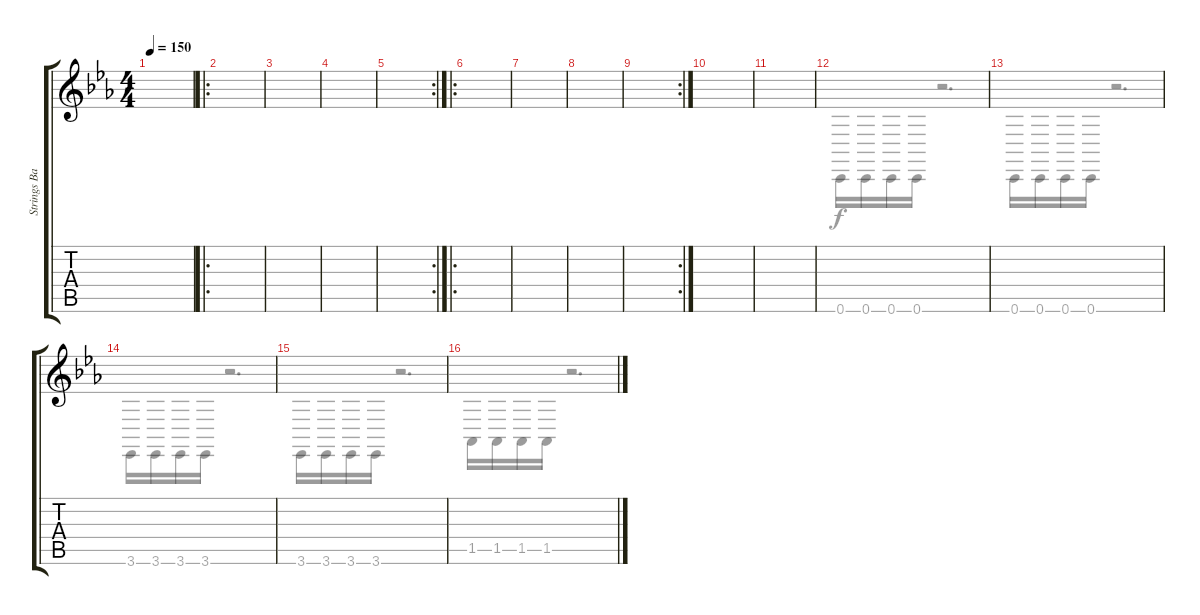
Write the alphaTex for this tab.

\track ("Strings Bass" "Strings Ba") {instrument stringensemble1}
\staff {score tabs}
\tuning (D4 A3 F3 C3 G2 C2) {hide}
\voice
\ts (4 4)
\tempo 150
\clef g2
\ks cminor
|
\ro
|
|
|
\rc 2
|
\ro
|
|
|
\rc 2
|
|
|
|
|
|
|
\voice
\clef g2
\ks cminor
|
|
|
|
|
|
|
|
|
|
|
0.6.16 0.6.16 0.6.16 0.6.16 r.2{d} |
0.6.16 0.6.16 0.6.16 0.6.16 r.2{d} |
3.6.16 3.6.16 3.6.16 3.6.16 r.2{d} |
3.6.16 3.6.16 3.6.16 3.6.16 r.2{d} |
1.5.16 1.5.16 1.5.16 1.5.16 r.2{d}
